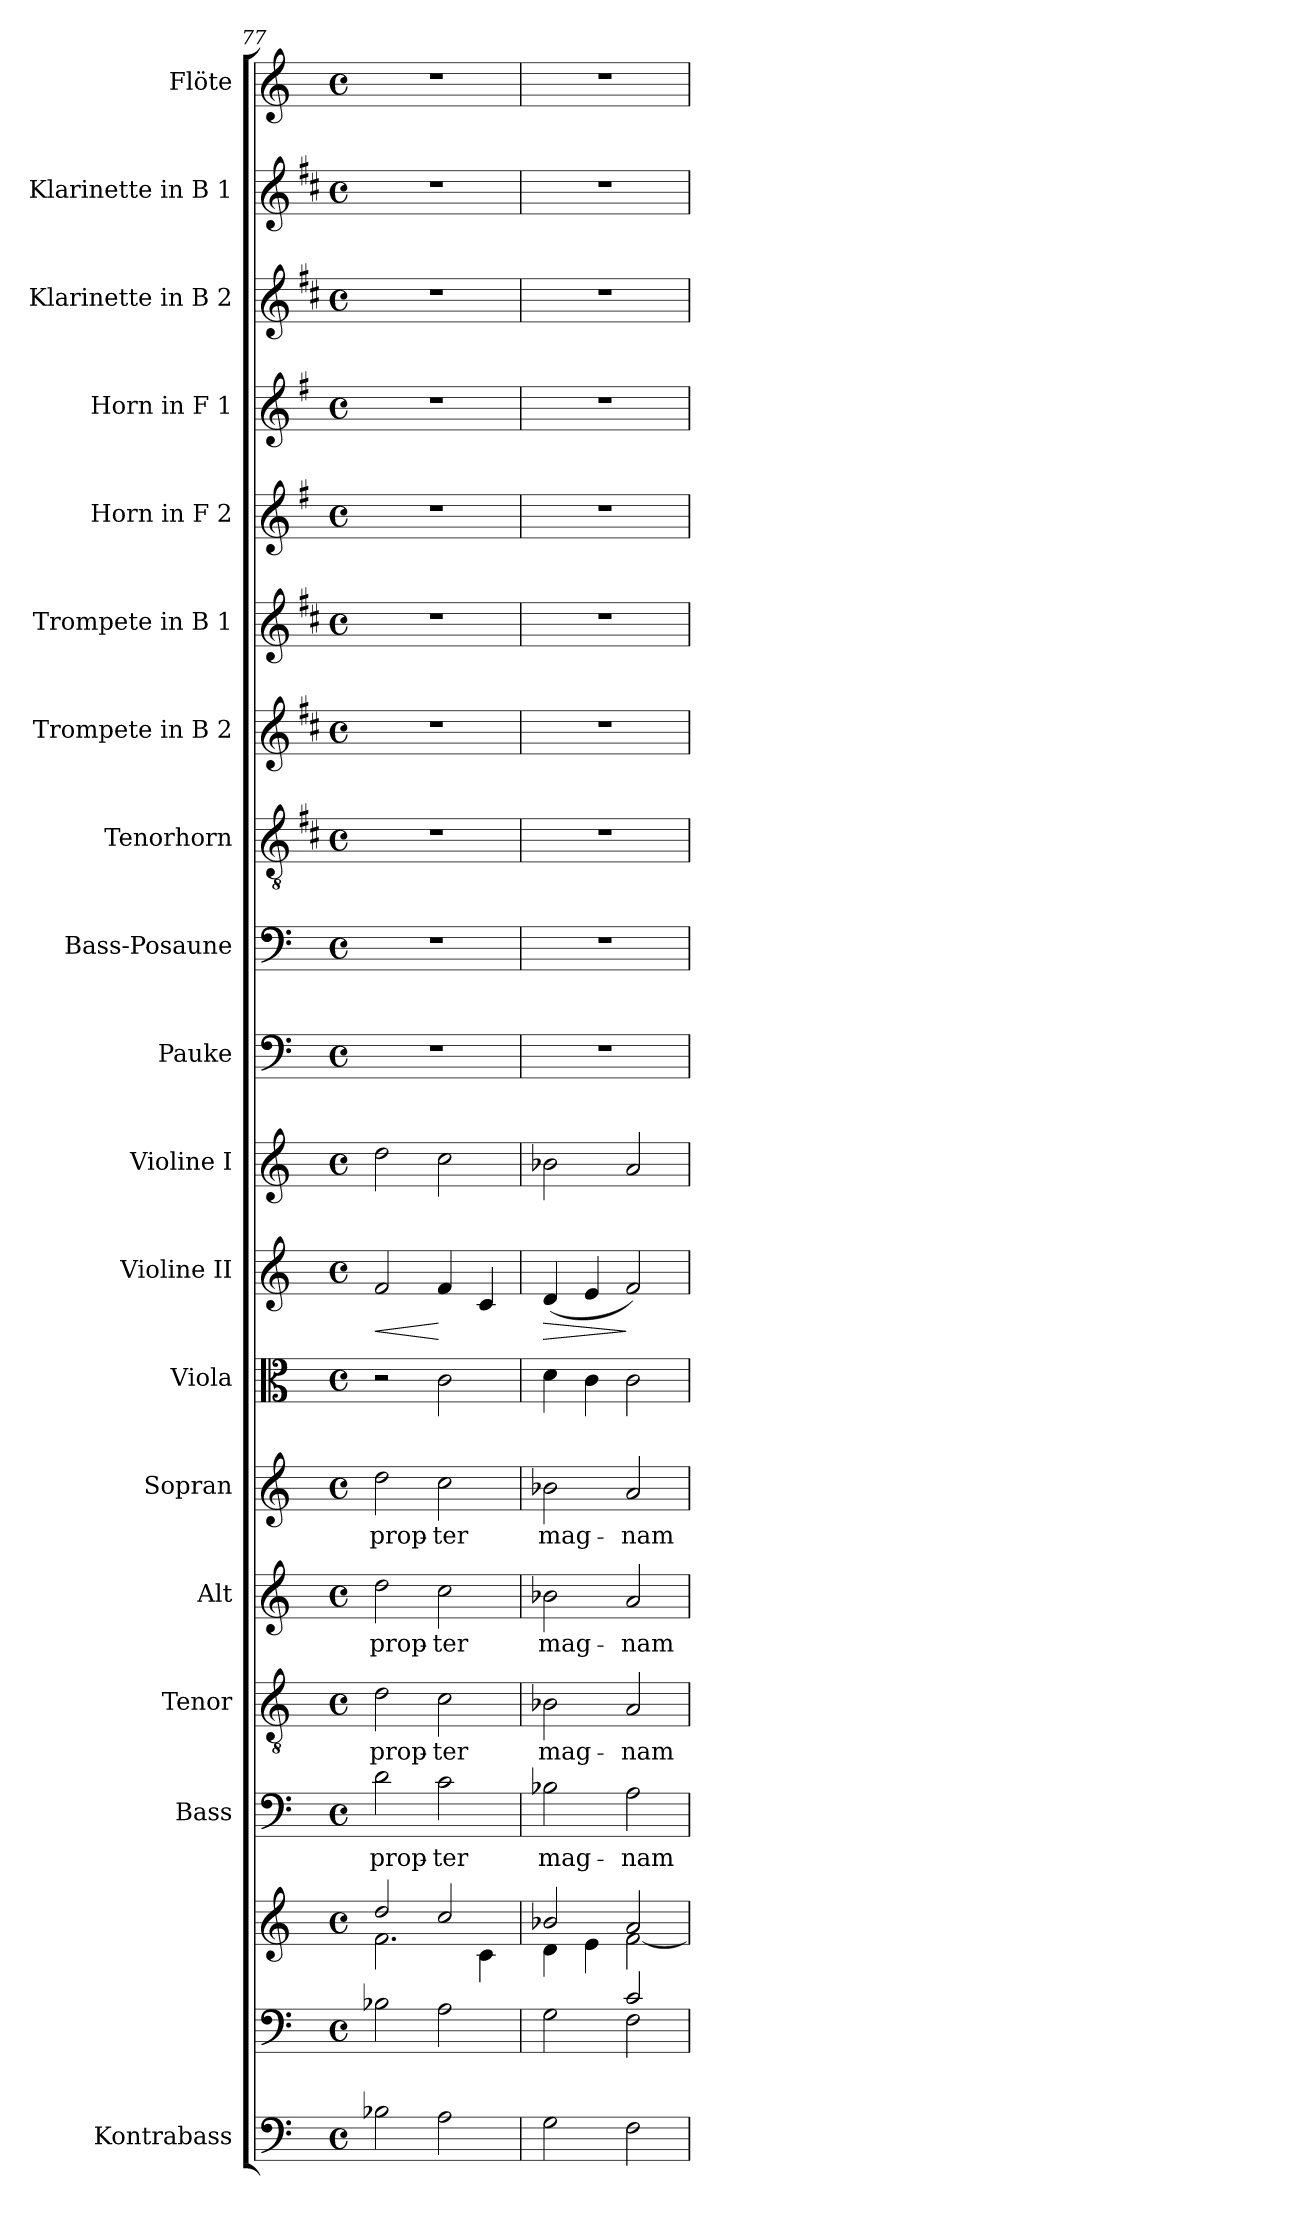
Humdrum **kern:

**kern	**kern	**kern	**kern	**text	**kern	**text	**kern	**text	**kern	**text	**kern	**kern	**dynam	**kern	**kern	**kern	**kern	**kern	**kern	**kern	**kern	**kern	**kern	**kern
*part19	*part18	*part18	*part17	*part17	*part16	*part16	*part15	*part15	*part14	*part14	*part13	*part12	*part12	*part11	*part10	*part9	*part8	*part7	*part6	*part5	*part4	*part3	*part2	*part1
*staff20	*staff19	*staff18	*staff17	*staff17	*staff16	*staff16	*staff15	*staff15	*staff14	*staff14	*staff13	*staff12	*staff12	*staff11	*staff10	*staff9	*staff8	*staff7	*staff6	*staff5	*staff4	*staff3	*staff2	*staff1
*I"Kontrabass	*	*	*I"Bass	*	*I"Tenor	*	*I"Alt	*	*I"Sopran	*	*I"Viola	*I"Violine II	*	*I"Violine I	*I"Pauke	*I"Bass-Posaune	*I"Tenorhorn	*I"Trompete in B 2	*I"Trompete in B 1	*I"Horn in F 2	*I"Horn in F 1	*I"Klarinette in B 2	*I"Klarinette in B 1	*I"Flöte
*I'Kb.	*	*	*I'B	*	*I'T	*	*I'A	*	*I'S	*	*I'Vla.	*I'Vl. II	*	*I'Vl. I	*I'Pk.	*I'B. Pos.	*I'T	*	*	*I'Hrn. 2	*I'Hrn. 1	*	*	*I'Fl.
*clefF4	*clefF4	*clefG2	*clefF4	*	*clefGv2	*	*clefG2	*	*clefG2	*	*clefC3	*clefG2	*	*clefG2	*clefF4	*clefF4	*clefGv2	*clefG2	*clefG2	*clefG2	*clefG2	*clefG2	*clefG2	*clefG2
*ITrd7c12	*	*	*	*	*	*	*	*	*	*	*	*	*	*	*	*	*ITrd1c2	*ITrd1c2	*ITrd1c2	*ITrd4c7	*ITrd4c7	*ITrd1c2	*ITrd1c2	*
*k[]	*k[]	*k[]	*k[]	*	*k[]	*	*k[]	*	*k[]	*	*k[]	*k[]	*	*k[]	*k[]	*k[]	*k[]	*k[]	*k[]	*k[]	*k[]	*k[]	*k[]	*k[]
*C:	*C:	*C:	*C:	*	*C:	*	*C:	*	*C:	*	*C:	*C:	*	*C:	*C:	*C:	*C:	*C:	*C:	*C:	*C:	*C:	*C:	*C:
*M4/4	*M4/4	*M4/4	*M4/4	*	*M4/4	*	*M4/4	*	*M4/4	*	*M4/4	*M4/4	*	*M4/4	*M4/4	*M4/4	*M4/4	*M4/4	*M4/4	*M4/4	*M4/4	*M4/4	*M4/4	*M4/4
*met(c)	*met(c)	*met(c)	*met(c)	*	*met(c)	*	*met(c)	*	*met(c)	*	*met(c)	*met(c)	*	*met(c)	*met(c)	*met(c)	*met(c)	*met(c)	*met(c)	*met(c)	*met(c)	*met(c)	*met(c)	*met(c)
=77	=77	=77	=77	=77	=77	=77	=77	=77	=77	=77	=77	=77	=77	=77	=77	=77	=77	=77	=77	=77	=77	=77	=77	=77
*	*	*^	*	*	*	*	*	*	*	*	*	*	*	*	*	*	*	*	*	*	*	*	*	*
!	!	!	!	!	!LO:LY:b	!	!LO:LY:b	!	!LO:LY:b	!	!LO:LY:b	!	!	!LO:HP:b	!	!	!	!	!	!	!	!	!	!	!
2BB-X\	2B-X\	2dd/	2.f\	2d\	prop-	2d\	prop-	2dd\	prop-	2dd\	prop-	2r	2f/	<	2dd\	1r	1r	1r	1r	1r	1r	1r	1r	1r	1r
!	!	!	!	!	!LO:LY:b	!	!LO:LY:b	!	!LO:LY:b	!	!LO:LY:b	!	!	!	!	!	!	!	!	!	!	!	!	!	!
2AA\	2A\	2cc/	.	2c\	-ter	2c\	-ter	2cc\	-ter	2cc\	-ter	2c\	4f/	[	2cc\	.	.	.	.	.	.	.	.	.	.
.	.	.	4c\	.	.	.	.	.	.	.	.	.	4c/	.	.	.	.	.	.	.	.	.	.	.	.
=78	=78	=78	=78	=78	=78	=78	=78	=78	=78	=78	=78	=78	=78	=78	=78	=78	=78	=78	=78	=78	=78	=78	=78	=78	=78
*	*^	*	*	*	*	*	*	*	*	*	*	*	*	*	*	*	*	*	*	*	*	*	*	*	*
!	!	!	!	!	!	!LO:LY:b	!	!LO:LY:b	!	!LO:LY:b	!	!LO:LY:b	!	!	!LO:HP:b	!	!	!	!	!	!	!	!	!	!	!
2GG\	2ryy	2G\	2b-X/	4d\	2B-X\	mag-	2B-X\	mag-	2b-X\	mag-	2b-X\	mag-	4d\	(<4d/	>	2b-X\	1r	1r	1r	1r	1r	1r	1r	1r	1r	1r
.	.	.	.	4e\	.	.	.	.	.	.	.	.	4c\	4e/	.	.	.	.	.	.	.	.	.	.	.	.
!	!	!	!	!	!	!LO:LY:b	!	!LO:LY:b	!	!LO:LY:b	!	!LO:LY:b	!	!	!	!	!	!	!	!	!	!	!	!	!	!
2FF\	2c/	2F\	2a/	[<2f\	2A\	-nam	2A/	-nam	2a/	-nam	2a/	-nam	2c\	2f/)	]	2a/	.	.	.	.	.	.	.	.	.	.
*	*v	*v	*	*	*	*	*	*	*	*	*	*	*	*	*	*	*	*	*	*	*	*	*	*	*	*
*	*	*v	*v	*	*	*	*	*	*	*	*	*	*	*	*	*	*	*	*	*	*	*	*	*	*
=	=	=	=	=	=	=	=	=	=	=	=	=	=	=	=	=	=	=	=	=	=	=	=	=
*-	*-	*-	*-	*-	*-	*-	*-	*-	*-	*-	*-	*-	*-	*-	*-	*-	*-	*-	*-	*-	*-	*-	*-	*-
